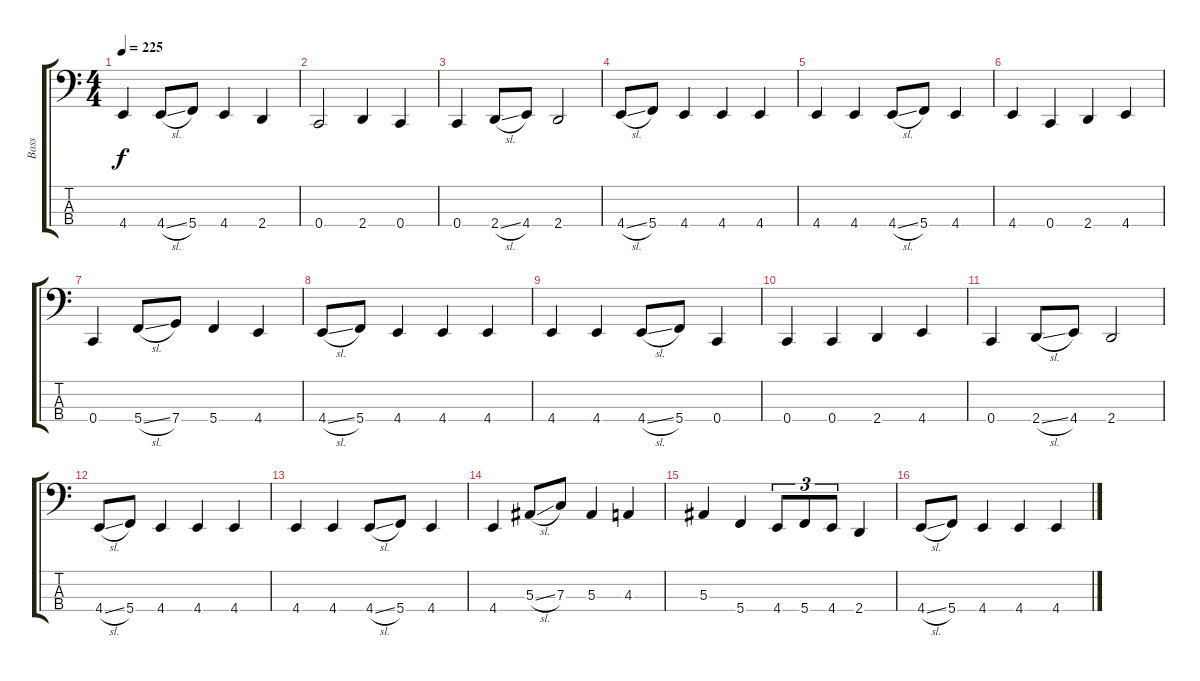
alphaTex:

\track ("Bass" "Bass") {instrument electricbassfinger}
\staff {score tabs}
\tuning (Eb2 Bb1 F1 C1) {hide}
\ts (4 4)
\tempo 225
\clef f4
\ks c
4.4.4{dy f} 4.4{sl}.8 5.4.8 4.4.4 2.4.4 |
0.4.2 2.4.4 0.4.4 |
0.4.4 2.4{sl}.8 4.4.8 2.4.2 |
4.4{sl}.8 5.4.8 4.4.4 4.4.4 4.4.4 |
4.4.4 4.4.4 4.4{sl}.8 5.4.8 4.4.4 |
4.4.4 0.4.4 2.4.4 4.4.4 |
0.4.4 5.4{sl}.8 7.4.8 5.4.4 4.4.4 |
4.4{sl}.8 5.4.8 4.4.4 4.4.4 4.4.4 |
4.4.4 4.4.4 4.4{sl}.8 5.4.8 0.4.4 |
0.4.4 0.4.4 2.4.4 4.4.4 |
0.4.4 2.4{sl}.8 4.4.8 2.4.2 |
4.4{sl}.8 5.4.8 4.4.4 4.4.4 4.4.4 |
4.4.4 4.4.4 4.4{sl}.8 5.4.8 4.4.4 |
4.4.4 5.3{sl}.8 7.3.8 5.3.4 4.3.4 |
5.3.4 5.4.4 4.4.8{tu (3 2)} 5.4.8{tu (3 2)} 4.4.8{tu (3 2)} 2.4.4 |
4.4{sl}.8 5.4.8 4.4.4 4.4.4 4.4.4
